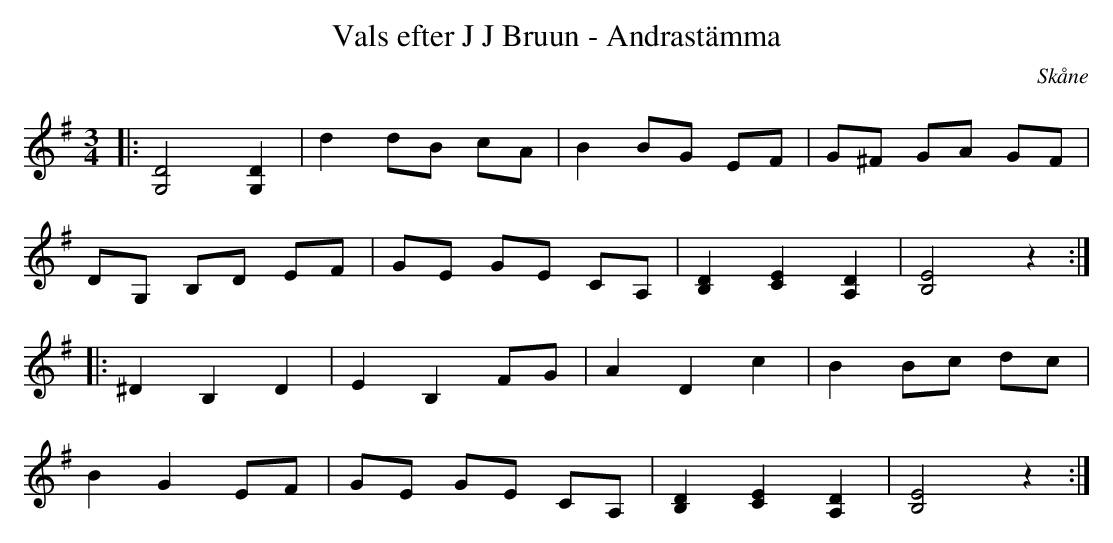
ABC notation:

X:1
T:Vals efter J J Bruun - Andrastämma
O:Skåne
M:3/4
L:1/8
K:Em
|: [DG,]4 [DG,]2 | d2 dB cA | B2 BG EF | G^F GA GF |
DG, B,D EF | GE GE CA, | [DB,]2 [EC]2 [DA,]2 | [EB,]4 z2 :|
|: ^D2 B,2 D2 | E2 B,2 FG | A2 D2 c2 | B2 Bc dc |
B2 G2 EF | GE GE CA, | [DB,]2 [EC]2 [DA,]2 | [EB,]4 z2 :|
